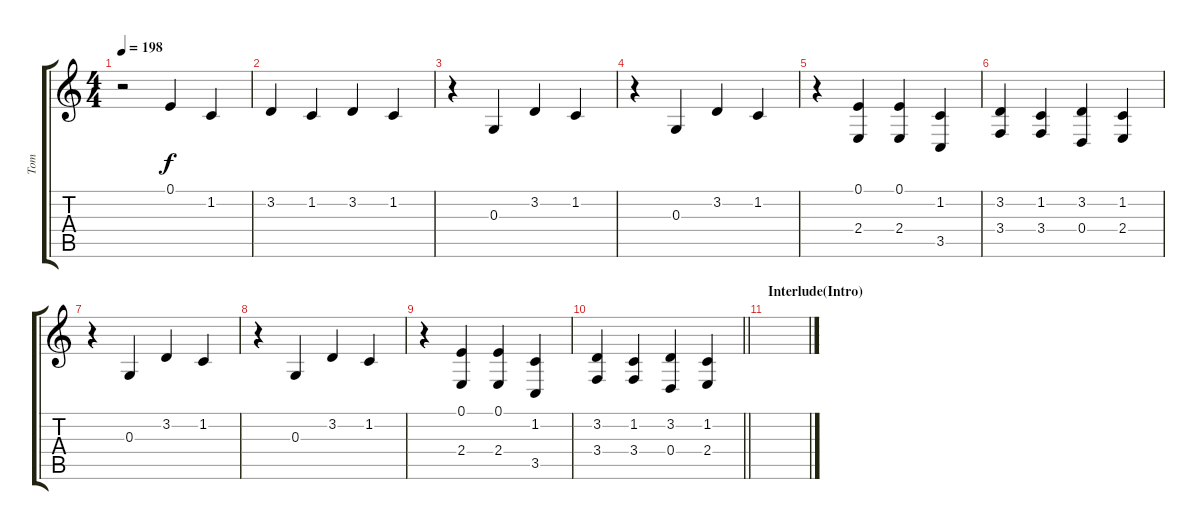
\track ("Tom" "Tom") {instrument lead2sawtooth}
\staff {score tabs}
\tuning (E4 B3 G3 D3 A2 E2) {hide}
\ts (4 4)
\tempo 198
\clef g2
\ks c
r.2{dy f} 0.1.4 1.2.4 |
3.2.4 1.2.4 3.2.4 1.2.4 |
r.4 0.3.4 3.2.4 1.2.4 |
r.4 0.3.4 3.2.4 1.2.4 |
r.4 (0.1 2.4).4 (0.1 2.4).4 (1.2 3.5).4 |
(3.2 3.4).4 (1.2 3.4).4 (3.2 0.4).4 (1.2 2.4).4 |
r.4 0.3.4 3.2.4 1.2.4 |
r.4 0.3.4 3.2.4 1.2.4 |
r.4 (0.1 2.4).4 (0.1 2.4).4 (1.2 3.5).4 |
\barLineRight lightlight
(3.2 3.4).4 (1.2 3.4).4 (3.2 0.4).4 (1.2 2.4).4 |
\section ("" "Interlude(Intro)")
